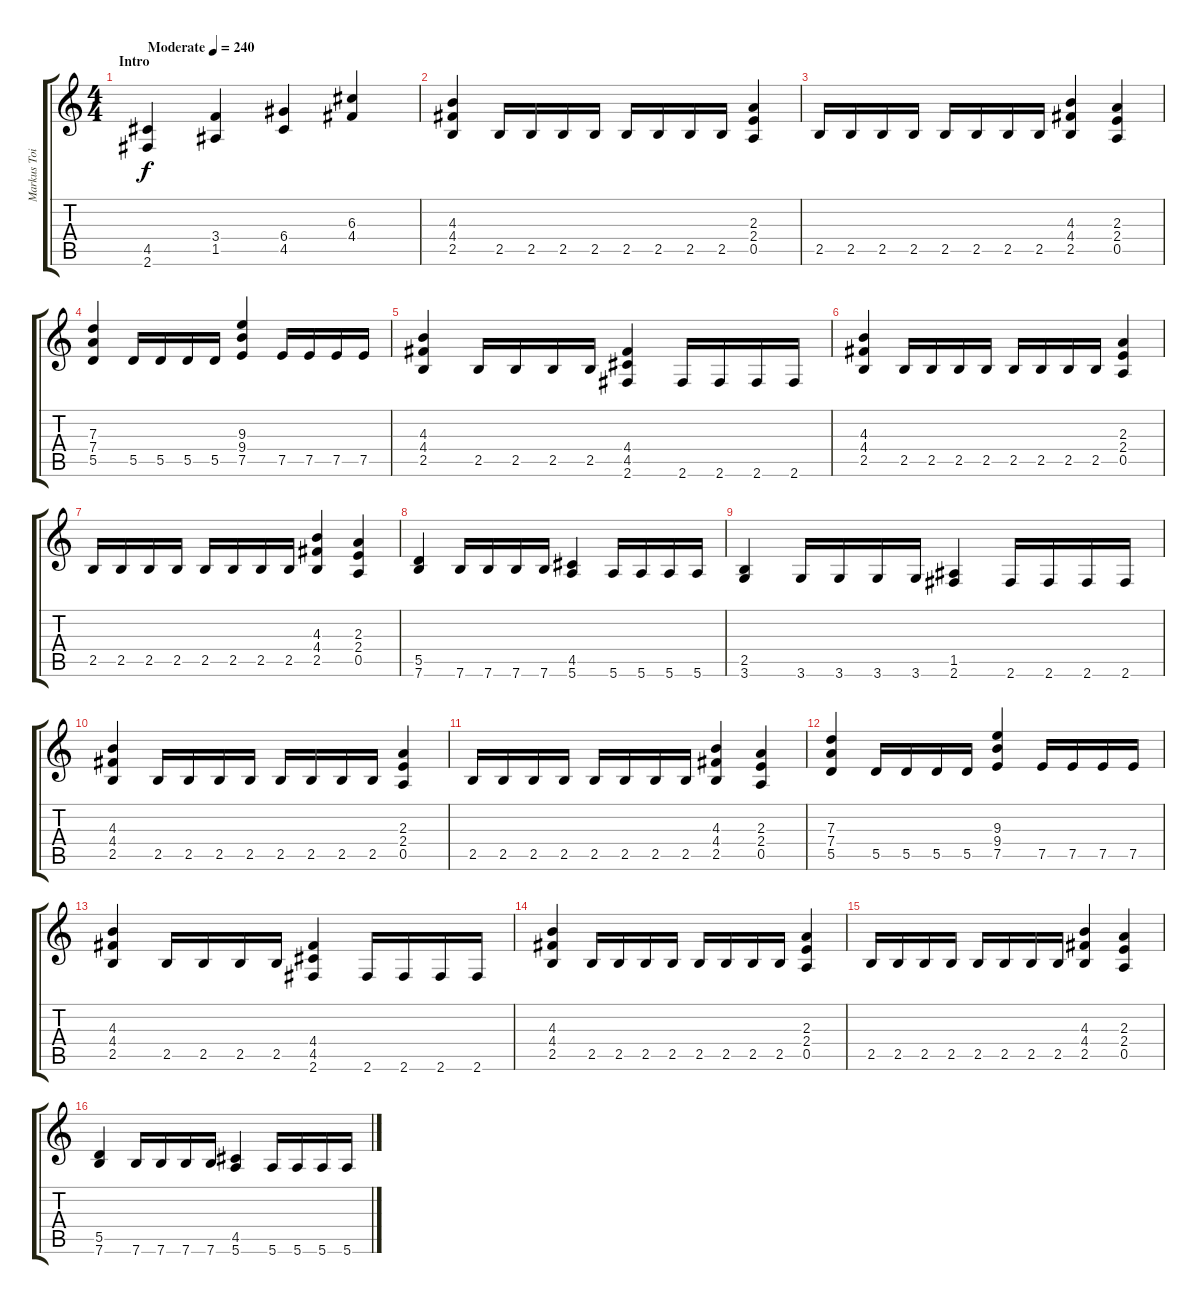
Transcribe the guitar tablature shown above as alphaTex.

\track ("Markus Toivonen" "Markus Toi") {instrument distortionguitar}
\staff {score tabs}
\tuning (E4 B3 G3 D3 A2 E2) {hide}
\ts (4 4)
\section ("" "Intro")
\tempo (240 "Moderate")
\clef g2
\ks c
(4.5 2.6).4{dy f instrument distortionguitar} (3.4 1.5).4 (6.4 4.5).4 (6.3 4.4).4 |
(4.3 4.4 2.5).4 2.5.16 2.5.16 2.5.16 2.5.16 2.5.16 2.5.16 2.5.16 2.5.16 (2.3 2.4 0.5).4 |
2.5.16 2.5.16 2.5.16 2.5.16 2.5.16 2.5.16 2.5.16 2.5.16 (4.3 4.4 2.5).4 (2.3 2.4 0.5).4 |
(7.3 7.4 5.5).4 5.5.16 5.5.16 5.5.16 5.5.16 (9.3 9.4 7.5).4 7.5.16 7.5.16 7.5.16 7.5.16 |
(4.3 4.4 2.5).4 2.5.16 2.5.16 2.5.16 2.5.16 (4.4 4.5 2.6).4 2.6.16 2.6.16 2.6.16 2.6.16 |
(4.3 4.4 2.5).4 2.5.16 2.5.16 2.5.16 2.5.16 2.5.16 2.5.16 2.5.16 2.5.16 (2.3 2.4 0.5).4 |
2.5.16 2.5.16 2.5.16 2.5.16 2.5.16 2.5.16 2.5.16 2.5.16 (4.3 4.4 2.5).4 (2.3 2.4 0.5).4 |
(5.5 7.6).4 7.6.16 7.6.16 7.6.16 7.6.16 (4.5 5.6).4 5.6.16 5.6.16 5.6.16 5.6.16 |
(2.5 3.6).4 3.6.16 3.6.16 3.6.16 3.6.16 (1.5 2.6).4 2.6.16 2.6.16 2.6.16 2.6.16 |
(4.3 4.4 2.5).4 2.5.16 2.5.16 2.5.16 2.5.16 2.5.16 2.5.16 2.5.16 2.5.16 (2.3 2.4 0.5).4 |
2.5.16 2.5.16 2.5.16 2.5.16 2.5.16 2.5.16 2.5.16 2.5.16 (4.3 4.4 2.5).4 (2.3 2.4 0.5).4 |
(7.3 7.4 5.5).4 5.5.16 5.5.16 5.5.16 5.5.16 (9.3 9.4 7.5).4 7.5.16 7.5.16 7.5.16 7.5.16 |
(4.3 4.4 2.5).4 2.5.16 2.5.16 2.5.16 2.5.16 (4.4 4.5 2.6).4 2.6.16 2.6.16 2.6.16 2.6.16 |
(4.3 4.4 2.5).4 2.5.16 2.5.16 2.5.16 2.5.16 2.5.16 2.5.16 2.5.16 2.5.16 (2.3 2.4 0.5).4 |
2.5.16 2.5.16 2.5.16 2.5.16 2.5.16 2.5.16 2.5.16 2.5.16 (4.3 4.4 2.5).4 (2.3 2.4 0.5).4 |
(5.5 7.6).4 7.6.16 7.6.16 7.6.16 7.6.16 (4.5 5.6).4 5.6.16 5.6.16 5.6.16 5.6.16
